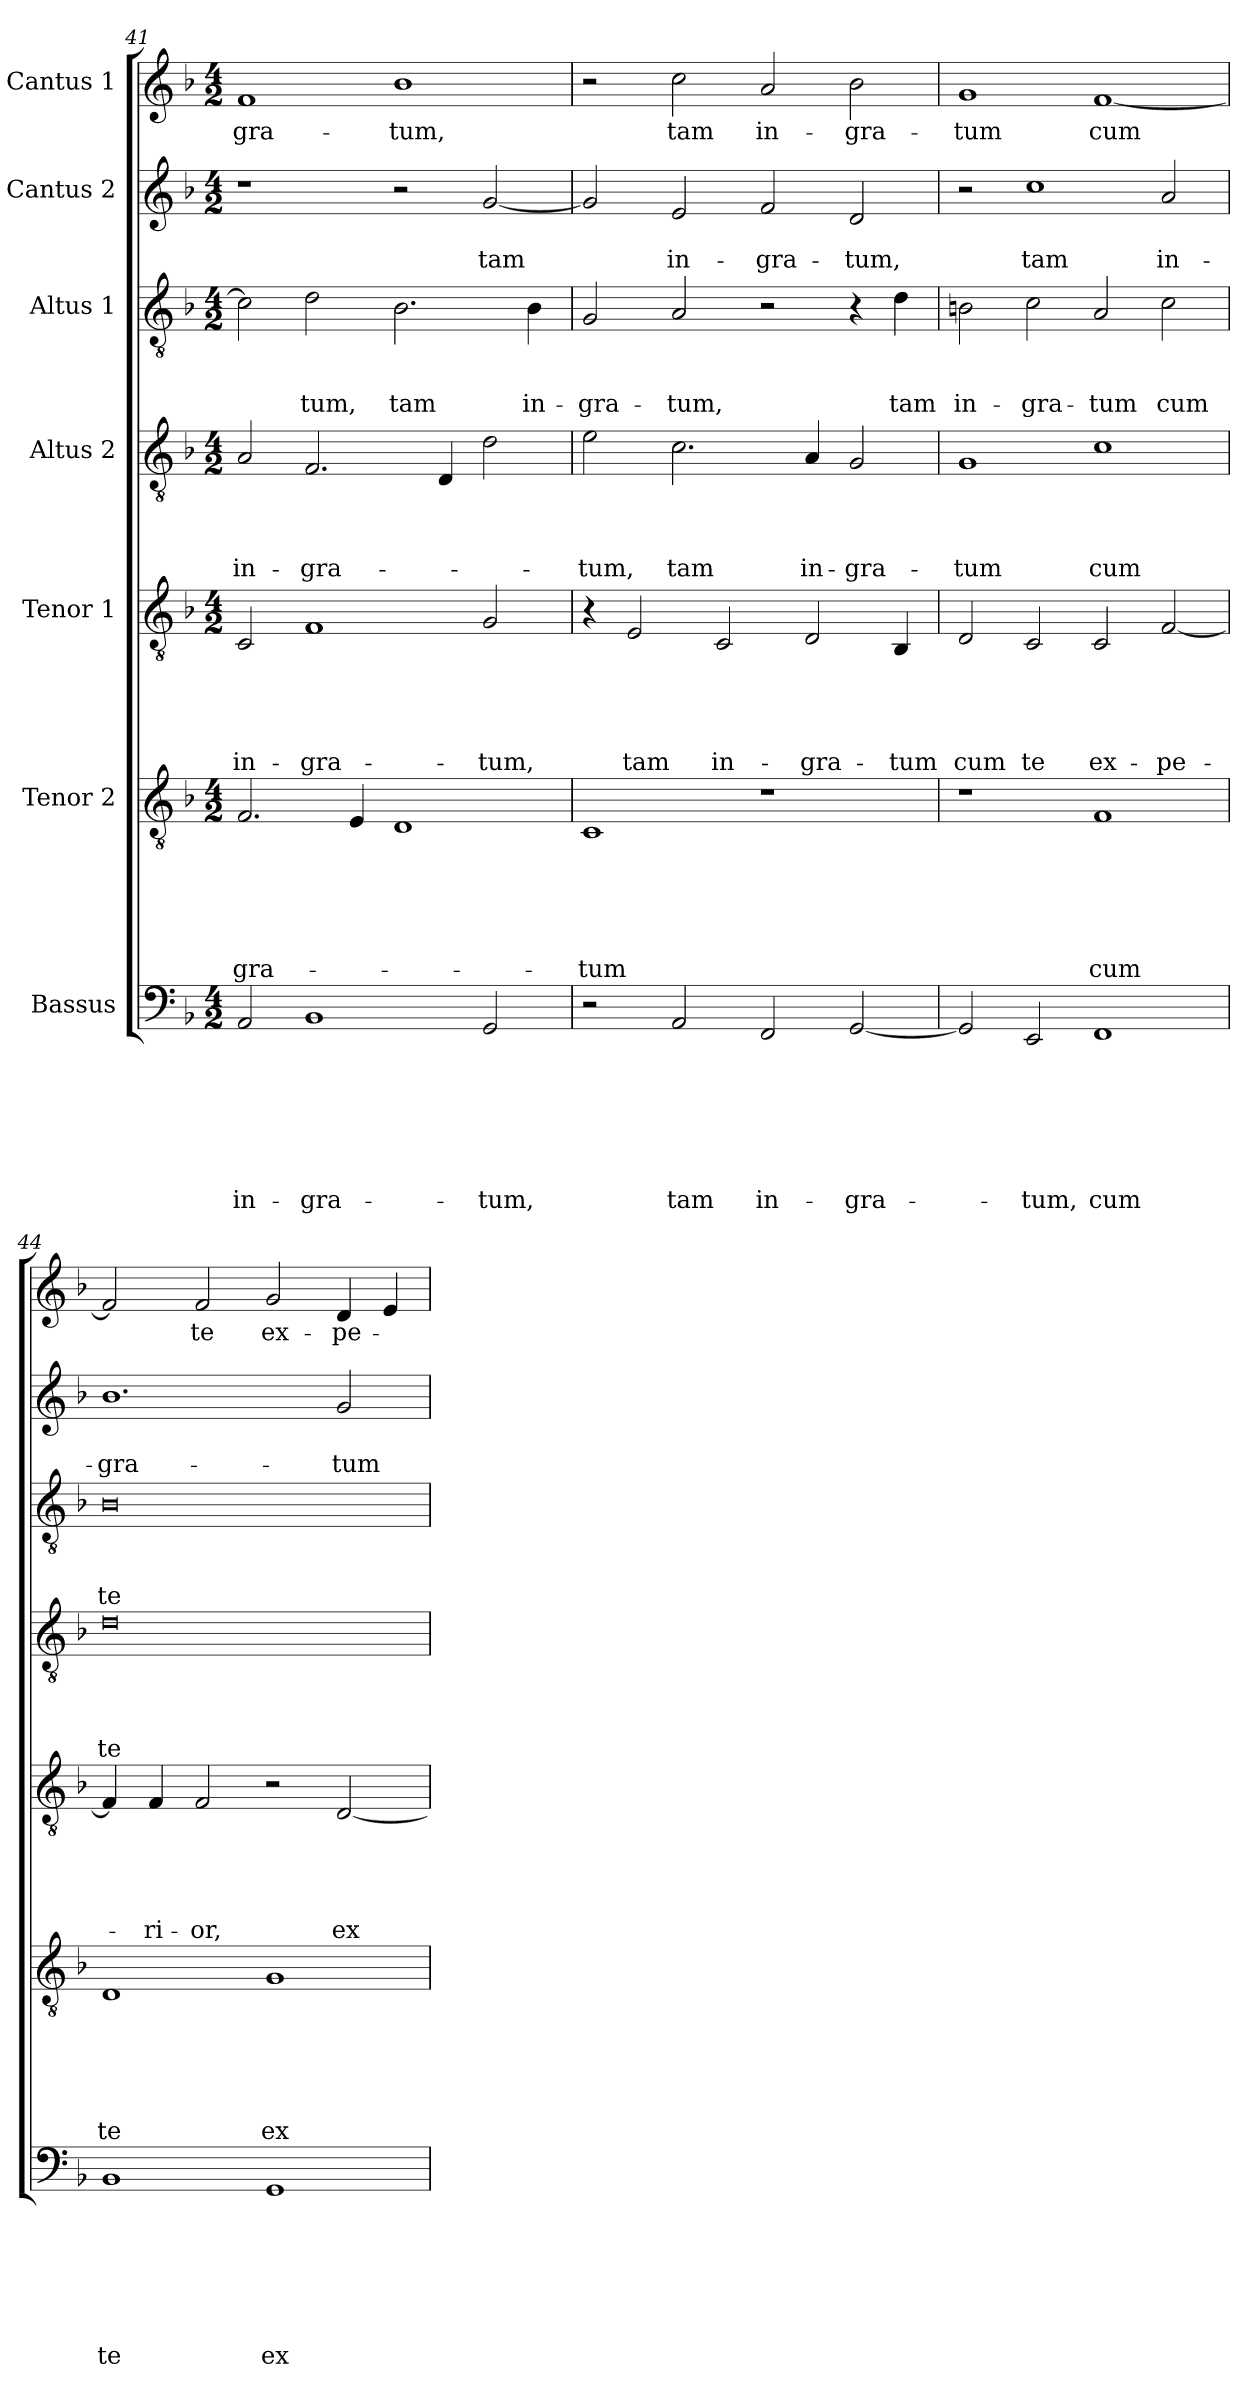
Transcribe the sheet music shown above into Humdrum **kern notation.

**kern	**text	**text	**text	**text	**text	**text	**text	**kern	**text	**text	**text	**text	**text	**text	**kern	**text	**text	**text	**text	**text	**kern	**text	**text	**text	**text	**kern	**text	**text	**text	**kern	**text	**text	**kern	**text
*part7	*part7	*part7	*part7	*part7	*part7	*part7	*part7	*part6	*part6	*part6	*part6	*part6	*part6	*part6	*part5	*part5	*part5	*part5	*part5	*part5	*part4	*part4	*part4	*part4	*part4	*part3	*part3	*part3	*part3	*part2	*part2	*part2	*part1	*part1
*staff7	*staff7	*staff7	*staff7	*staff7	*staff7	*staff7	*staff7	*staff6	*staff6	*staff6	*staff6	*staff6	*staff6	*staff6	*staff5	*staff5	*staff5	*staff5	*staff5	*staff5	*staff4	*staff4	*staff4	*staff4	*staff4	*staff3	*staff3	*staff3	*staff3	*staff2	*staff2	*staff2	*staff1	*staff1
*I"Bassus	*	*	*	*	*	*	*	*I"Tenor 2	*	*	*	*	*	*	*I"Tenor 1	*	*	*	*	*	*I"Altus 2	*	*	*	*	*I"Altus 1	*	*	*	*I"Cantus 2	*	*	*I"Cantus 1	*
!!LO:PB:g=z
*clefF4	*	*	*	*	*	*	*	*clefGv2	*	*	*	*	*	*	*clefGv2	*	*	*	*	*	*clefGv2	*	*	*	*	*clefGv2	*	*	*	*clefG2	*	*	*clefG2	*
*k[b-]	*	*	*	*	*	*	*	*k[b-]	*	*	*	*	*	*	*k[b-]	*	*	*	*	*	*k[b-]	*	*	*	*	*k[b-]	*	*	*	*k[b-]	*	*	*k[b-]	*
*d:	*	*	*	*	*	*	*	*d:	*	*	*	*	*	*	*d:	*	*	*	*	*	*d:	*	*	*	*	*d:	*	*	*	*d:	*	*	*d:	*
*M4/2	*	*	*	*	*	*	*	*M4/2	*	*	*	*	*	*	*M4/2	*	*	*	*	*	*M4/2	*	*	*	*	*M4/2	*	*	*	*M4/2	*	*	*M4/2	*
=41	=41	=41	=41	=41	=41	=41	=41	=41	=41	=41	=41	=41	=41	=41	=41	=41	=41	=41	=41	=41	=41	=41	=41	=41	=41	=41	=41	=41	=41	=41	=41	=41	=41	=41
!	!	!	!	!	!	!	!LO:LY:b	!	!	!	!	!	!	!LO:LY:b	!	!	!	!	!	!LO:LY:b	!	!	!	!	!LO:LY:b	!	!	!	!	!	!	!	!	!LO:LY:b
2AA/	.	.	.	.	.	.	in-	2.F/	.	.	.	.	.	-gra-	2C/	.	.	.	.	in-	2A/	.	.	.	in-	2c\]	.	.	.	1r	.	.	1f	-gra-
!	!	!	!	!	!	!	!LO:LY:b	!	!	!	!	!	!	!	!	!	!	!	!	!LO:LY:b	!	!	!	!	!LO:LY:b	!	!	!	!LO:LY:b	!	!	!	!	!
1BB-	.	.	.	.	.	.	-gra-	.	.	.	.	.	.	.	1F	.	.	.	.	-gra-	2.F/	.	.	.	-gra-	2d\	.	.	-tum,	.	.	.	.	.
.	.	.	.	.	.	.	.	4E/	.	.	.	.	.	.	.	.	.	.	.	.	.	.	.	.	.	.	.	.	.	.	.	.	.	.
!	!	!	!	!	!	!	!	!	!	!	!	!	!	!	!	!	!	!	!	!	!	!	!	!	!	!	!	!	!LO:LY:b	!	!	!	!	!LO:LY:b
.	.	.	.	.	.	.	.	1D	.	.	.	.	.	.	.	.	.	.	.	.	.	.	.	.	.	2.B-\	.	.	tam	2r	.	.	1b-	-tum,
.	.	.	.	.	.	.	.	.	.	.	.	.	.	.	.	.	.	.	.	.	4D/	.	.	.	.	.	.	.	.	.	.	.	.	.
!	!	!	!	!	!	!	!LO:LY:b	!	!	!	!	!	!	!	!	!	!	!	!	!LO:LY:b	!	!	!	!	!	!	!	!	!	!	!	!LO:LY:b	!	!
2GG/	.	.	.	.	.	.	-tum,	.	.	.	.	.	.	.	2G/	.	.	.	.	-tum,	2d\	.	.	.	.	.	.	.	.	[2g/	.	tam	.	.
!	!	!	!	!	!	!	!	!	!	!	!	!	!	!	!	!	!	!	!	!	!	!	!	!	!	!	!	!	!LO:LY:b	!	!	!	!	!
.	.	.	.	.	.	.	.	.	.	.	.	.	.	.	.	.	.	.	.	.	.	.	.	.	.	4B-\	.	.	in-	.	.	.	.	.
=42	=42	=42	=42	=42	=42	=42	=42	=42	=42	=42	=42	=42	=42	=42	=42	=42	=42	=42	=42	=42	=42	=42	=42	=42	=42	=42	=42	=42	=42	=42	=42	=42	=42	=42
!	!	!	!	!	!	!	!	!	!	!	!	!	!	!LO:LY:b	!	!	!	!	!	!	!	!	!	!	!LO:LY:b	!	!	!	!LO:LY:b	!	!	!	!	!
2r	.	.	.	.	.	.	.	1C	.	.	.	.	.	-tum	4r	.	.	.	.	.	2e\	.	.	.	-tum,	2G/	.	.	-gra-	2g/]	.	.	2r	.
!	!	!	!	!	!	!	!	!	!	!	!	!	!	!	!	!	!	!	!	!LO:LY:b	!	!	!	!	!	!	!	!	!	!	!	!	!	!
.	.	.	.	.	.	.	.	.	.	.	.	.	.	.	2E/	.	.	.	.	tam	.	.	.	.	.	.	.	.	.	.	.	.	.	.
!	!	!	!	!	!	!	!LO:LY:b	!	!	!	!	!	!	!	!	!	!	!	!	!	!	!	!	!	!LO:LY:b	!	!	!	!LO:LY:b	!	!	!LO:LY:b	!	!LO:LY:b
2AA/	.	.	.	.	.	.	tam	.	.	.	.	.	.	.	.	.	.	.	.	.	2.c\	.	.	.	tam	2A/	.	.	-tum,	2e/	.	in-	2cc\	tam
!	!	!	!	!	!	!	!	!	!	!	!	!	!	!	!	!	!	!	!	!LO:LY:b	!	!	!	!	!	!	!	!	!	!	!	!	!	!
.	.	.	.	.	.	.	.	.	.	.	.	.	.	.	2C/	.	.	.	.	in-	.	.	.	.	.	.	.	.	.	.	.	.	.	.
!	!	!	!	!	!	!	!LO:LY:b	!	!	!	!	!	!	!	!	!	!	!	!	!	!	!	!	!	!	!	!	!	!	!	!	!LO:LY:b	!	!LO:LY:b
2FF/	.	.	.	.	.	.	in-	1r	.	.	.	.	.	.	.	.	.	.	.	.	.	.	.	.	.	2r	.	.	.	2f/	.	-gra-	2a/	in-
!	!	!	!	!	!	!	!	!	!	!	!	!	!	!	!	!	!	!	!	!LO:LY:b	!	!	!	!	!LO:LY:b	!	!	!	!	!	!	!	!	!
.	.	.	.	.	.	.	.	.	.	.	.	.	.	.	2D/	.	.	.	.	-gra-	4A/	.	.	.	in-	.	.	.	.	.	.	.	.	.
!	!	!	!	!	!	!	!LO:LY:b	!	!	!	!	!	!	!	!	!	!	!	!	!	!	!	!	!	!LO:LY:b	!	!	!	!	!	!	!LO:LY:b	!	!LO:LY:b
[2GG/	.	.	.	.	.	.	-gra-	.	.	.	.	.	.	.	.	.	.	.	.	.	2G/	.	.	.	-gra-	4r	.	.	.	2d/	.	-tum,	2b-\	-gra-
!	!	!	!	!	!	!	!	!	!	!	!	!	!	!	!	!	!	!	!	!LO:LY:b	!	!	!	!	!	!	!	!	!LO:LY:b	!	!	!	!	!
.	.	.	.	.	.	.	.	.	.	.	.	.	.	.	4BB-/	.	.	.	.	-tum	.	.	.	.	.	4d\	.	.	tam	.	.	.	.	.
=43	=43	=43	=43	=43	=43	=43	=43	=43	=43	=43	=43	=43	=43	=43	=43	=43	=43	=43	=43	=43	=43	=43	=43	=43	=43	=43	=43	=43	=43	=43	=43	=43	=43	=43
!	!	!	!	!	!	!	!	!	!	!	!	!	!	!	!	!	!	!	!	!LO:LY:b	!	!	!	!	!LO:LY:b	!	!	!	!LO:LY:b	!	!	!	!	!LO:LY:b
2GG/]	.	.	.	.	.	.	.	1r	.	.	.	.	.	.	2D/	.	.	.	.	cum	1G	.	.	.	-tum	2Bn\	.	.	in-	2r	.	.	1g	-tum
!	!	!	!	!	!	!	!LO:LY:b	!	!	!	!	!	!	!	!	!	!	!	!	!LO:LY:b	!	!	!	!	!	!	!	!	!LO:LY:b	!	!	!LO:LY:b	!	!
2EE/	.	.	.	.	.	.	-tum,	.	.	.	.	.	.	.	2C/	.	.	.	.	te	.	.	.	.	.	2c\	.	.	-gra-	1cc	.	tam	.	.
!	!	!	!	!	!	!	!LO:LY:b	!	!	!	!	!	!	!LO:LY:b	!	!	!	!	!	!LO:LY:b	!	!	!	!	!LO:LY:b	!	!	!	!LO:LY:b	!	!	!	!	!LO:LY:b
1FF	.	.	.	.	.	.	cum	1F	.	.	.	.	.	cum	2C/	.	.	.	.	ex-	1c	.	.	.	cum	2A/	.	.	-tum	.	.	.	[1f	cum
!	!	!	!	!	!	!	!	!	!	!	!	!	!	!	!	!	!	!	!	!LO:LY:b	!	!	!	!	!	!	!	!	!LO:LY:b	!	!	!LO:LY:b	!	!
.	.	.	.	.	.	.	.	.	.	.	.	.	.	.	[2F/	.	.	.	.	-pe-	.	.	.	.	.	2c\	.	.	cum	2a/	.	in-	.	.
=44	=44	=44	=44	=44	=44	=44	=44	=44	=44	=44	=44	=44	=44	=44	=44	=44	=44	=44	=44	=44	=44	=44	=44	=44	=44	=44	=44	=44	=44	=44	=44	=44	=44	=44
!	!	!	!	!	!	!	!LO:LY:b	!	!	!	!	!	!	!LO:LY:b	!	!	!	!	!	!	!	!	!	!	!LO:LY:b	!	!	!	!LO:LY:b	!	!	!LO:LY:b	!	!
1BB-	.	.	.	.	.	.	te	1D	.	.	.	.	.	te	4F/]	.	.	.	.	.	0d	.	.	.	te	0B-	.	.	te	1.b-	.	-gra-	2f/]	.
!	!	!	!	!	!	!	!	!	!	!	!	!	!	!	!	!	!	!	!	!LO:LY:b	!	!	!	!	!	!	!	!	!	!	!	!	!	!
.	.	.	.	.	.	.	.	.	.	.	.	.	.	.	4F/	.	.	.	.	-ri-	.	.	.	.	.	.	.	.	.	.	.	.	.	.
!	!	!	!	!	!	!	!	!	!	!	!	!	!	!	!	!	!	!	!	!LO:LY:b	!	!	!	!	!	!	!	!	!	!	!	!	!	!LO:LY:b
.	.	.	.	.	.	.	.	.	.	.	.	.	.	.	2F/	.	.	.	.	-or,	.	.	.	.	.	.	.	.	.	.	.	.	2f/	te
!	!	!	!	!	!	!	!LO:LY:b	!	!	!	!	!	!	!LO:LY:b	!	!	!	!	!	!	!	!	!	!	!	!	!	!	!	!	!	!	!	!LO:LY:b
1GG	.	.	.	.	.	.	ex-	1G	.	.	.	.	.	ex-	2r	.	.	.	.	.	.	.	.	.	.	.	.	.	.	.	.	.	2g/	ex-
!	!	!	!	!	!	!	!	!	!	!	!	!	!	!	!	!	!	!	!	!LO:LY:b	!	!	!	!	!	!	!	!	!	!	!	!LO:LY:b	!	!LO:LY:b
.	.	.	.	.	.	.	.	.	.	.	.	.	.	.	[2D/	.	.	.	.	ex-	.	.	.	.	.	.	.	.	.	2g/	.	-tum	4d/	-pe-
.	.	.	.	.	.	.	.	.	.	.	.	.	.	.	.	.	.	.	.	.	.	.	.	.	.	.	.	.	.	.	.	.	4e/	.
=	=	=	=	=	=	=	=	=	=	=	=	=	=	=	=	=	=	=	=	=	=	=	=	=	=	=	=	=	=	=	=	=	=	=
*-	*-	*-	*-	*-	*-	*-	*-	*-	*-	*-	*-	*-	*-	*-	*-	*-	*-	*-	*-	*-	*-	*-	*-	*-	*-	*-	*-	*-	*-	*-	*-	*-	*-	*-
